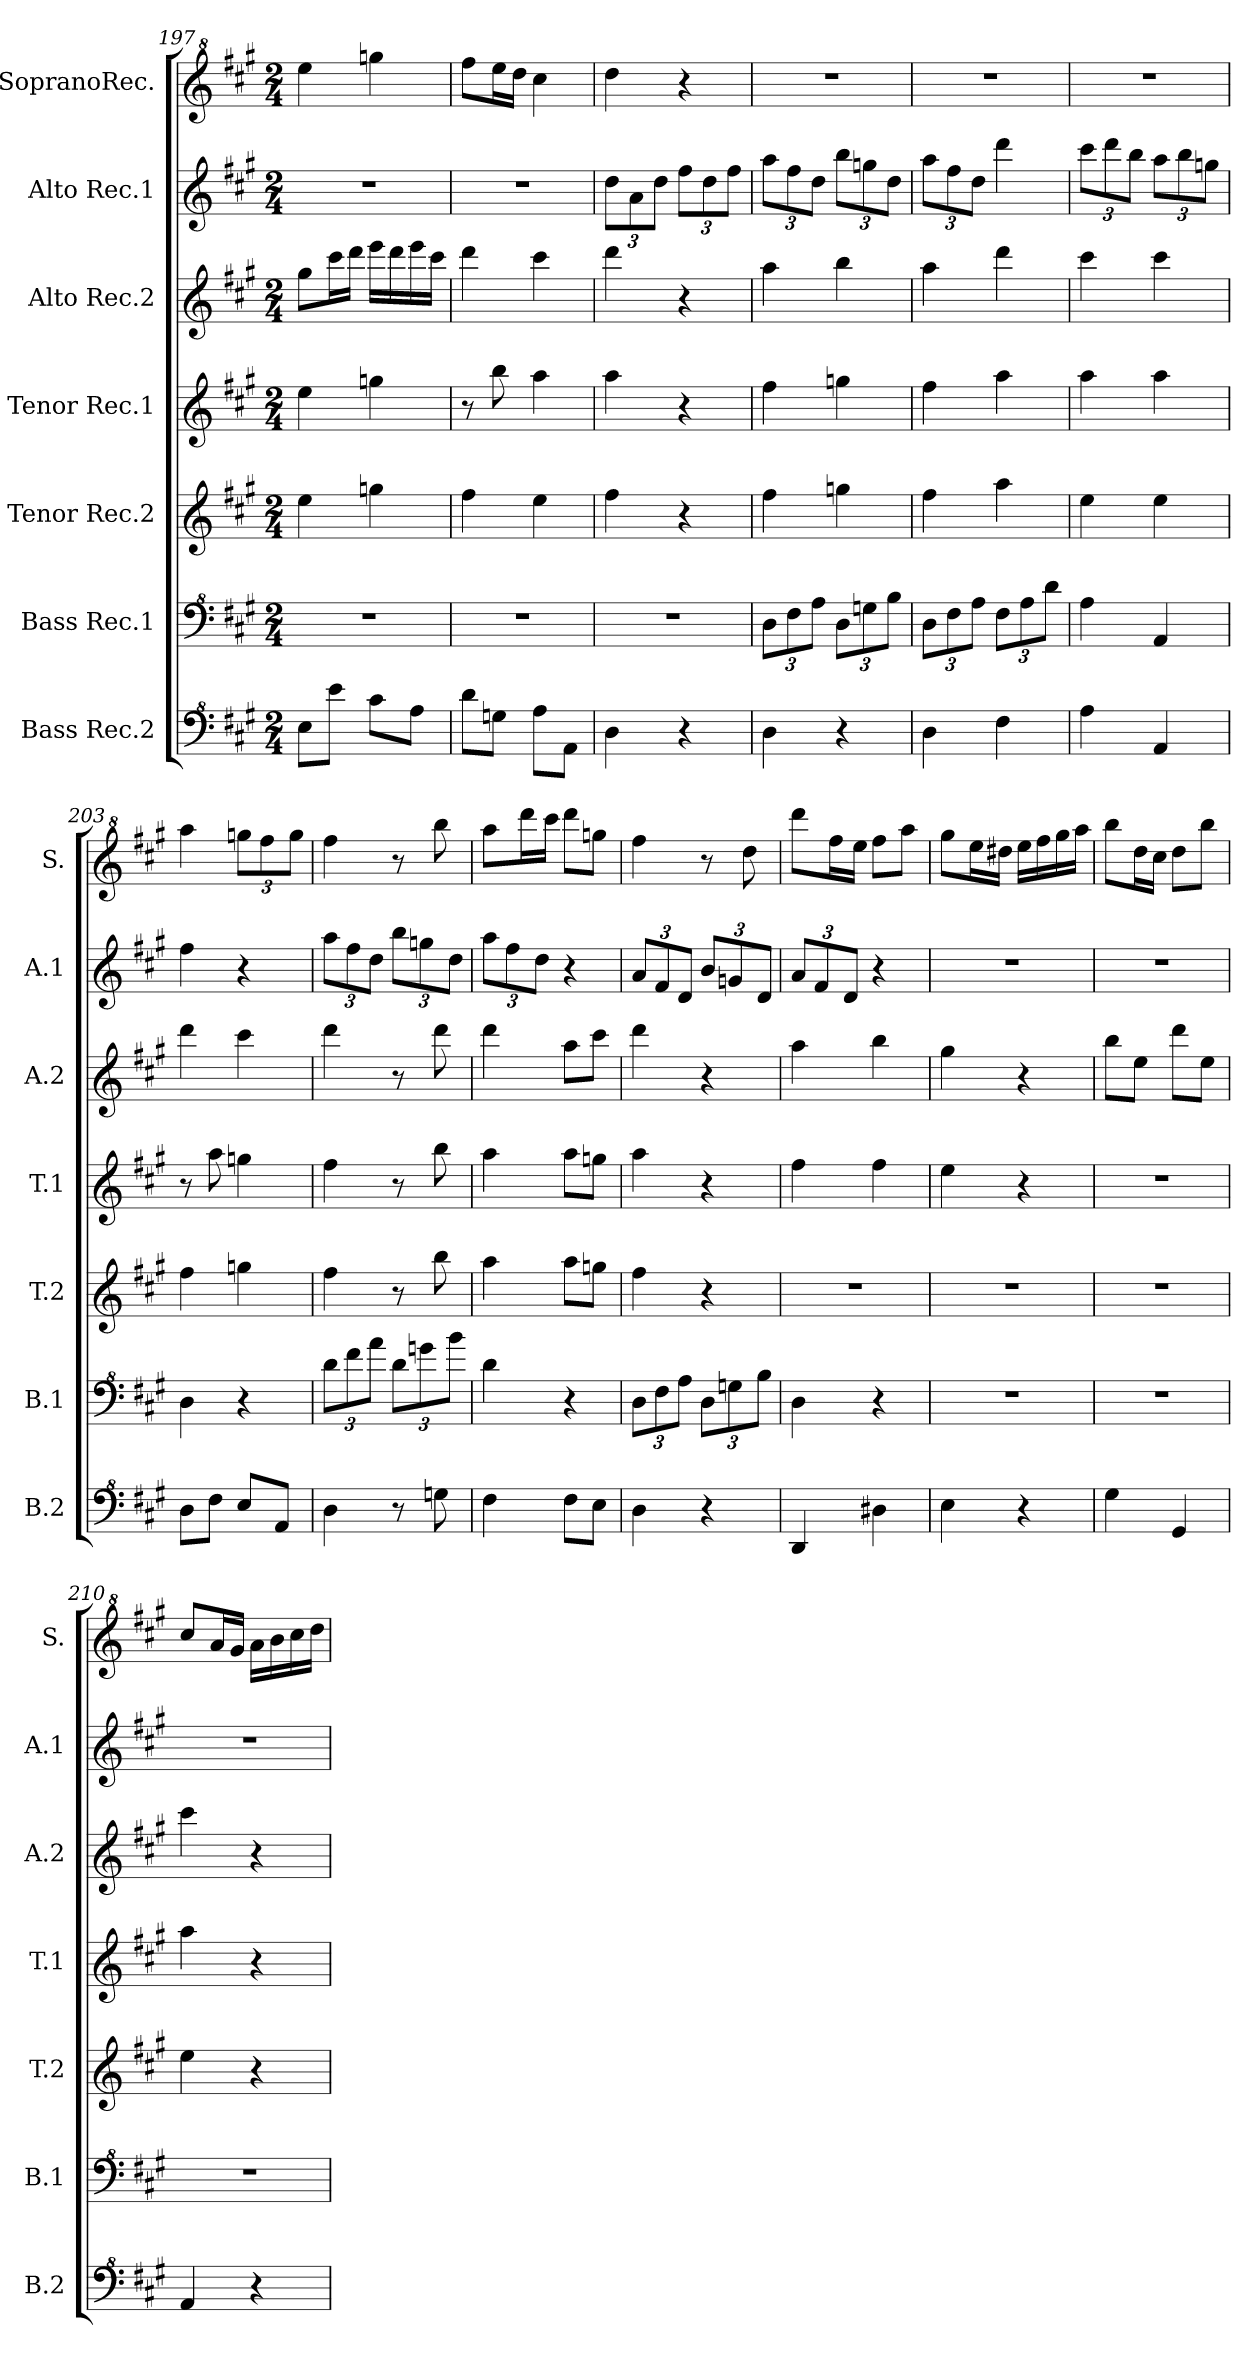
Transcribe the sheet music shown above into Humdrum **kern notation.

**kern	**kern	**kern	**kern	**kern	**kern	**kern
*part7	*part6	*part5	*part4	*part3	*part2	*part1
*staff7	*staff6	*staff5	*staff4	*staff3	*staff2	*staff1
*I"Bass Rec.2	*I"Bass Rec.1	*I"Tenor Rec.2	*I"Tenor Rec.1	*I"Alto Rec.2	*I"Alto Rec.1	*I"SopranoRec.
*I'B.2	*I'B.1	*I'T.2	*I'T.1	*I'A.2	*I'A.1	*I'S.
!!LO:PB:g=z
*clefF^4	*clefF^4	*clefG2	*clefG2	*clefG2	*clefG2	*clefG^2
*k[f#c#g#]	*k[f#c#g#]	*k[f#c#g#]	*k[f#c#g#]	*k[f#c#g#]	*k[f#c#g#]	*k[f#c#g#]
*M2/4	*M2/4	*M2/4	*M2/4	*M2/4	*M2/4	*M2/4
=197	=197	=197	=197	=197	=197	=197
8e\L	2r	4ee\	4ee\	8gg#\L	2r	4eee\
8ee\J	.	.	.	16ccc#\L	.	.
.	.	.	.	16ddd\JJ	.	.
8cc#\L	.	4ggn\	4ggn\	16eee\LL	.	4gggn\
.	.	.	.	16ddd\	.	.
8a\J	.	.	.	16eee\	.	.
.	.	.	.	16ccc#\JJ	.	.
=198	=198	=198	=198	=198	=198	=198
8dd\L	2r	4ff#\	8r	4ddd\	2r	8fff#\L
8gn\J	.	.	8bb\	.	.	16eee\L
.	.	.	.	.	.	16ddd\JJ
8a\L	.	4ee\	4aa\	4ccc#\	.	4ccc#\
8A\J	.	.	.	.	.	.
=199	=199	=199	=199	=199	=199	=199
*	*	*	*	*	*Xbrackettup	*
4d\	2r	4ff#\	4aa\	4ddd\	12dd\L	4ddd\
.	.	.	.	.	12a\	.
.	.	.	.	.	12dd\J	.
4r	.	4r	4r	4r	12ff#\L	4r
.	.	.	.	.	12dd\	.
.	.	.	.	.	12ff#\J	.
=200	=200	=200	=200	=200	=200	=200
*	*Xbrackettup	*	*	*	*	*
4d\	12d\L	4ff#\	4ff#\	4aa\	12aa\L	2r
.	12f#\	.	.	.	12ff#\	.
.	12a\J	.	.	.	12dd\J	.
4r	12d\L	4ggn\	4ggn\	4bb\	12bb\L	.
.	12gn\	.	.	.	12ggn\	.
.	12b\J	.	.	.	12dd\J	.
=201	=201	=201	=201	=201	=201	=201
4d\	12d\L	4ff#\	4ff#\	4aa\	12aa\L	2r
.	12f#\	.	.	.	12ff#\	.
.	12a\J	.	.	.	12dd\J	.
4f#\	12f#\L	4aa\	4aa\	4ddd\	4ddd\	.
.	12a\	.	.	.	.	.
.	12dd\J	.	.	.	.	.
=202	=202	=202	=202	=202	=202	=202
4a\	4a\	4ee\	4aa\	4ccc#\	12ccc#\L	2r
.	.	.	.	.	12ddd\	.
.	.	.	.	.	12bb\J	.
4A/	4A/	4ee\	4aa\	4ccc#\	12aa\L	.
.	.	.	.	.	12bb\	.
.	.	.	.	.	12ggn\J	.
=203	=203	=203	=203	=203	=203	=203
8d\L	4d\	4ff#\	8r	4ddd\	4ff#\	4aaa\
8f#\J	.	.	8aa\	.	.	.
*	*	*	*	*	*	*Xbrackettup
8e/L	4r	4ggn\	4ggn\	4ccc#\	4r	12gggn\L
.	.	.	.	.	.	12fff#\
8A/J	.	.	.	.	.	.
.	.	.	.	.	.	12ggg\J
=204	=204	=204	=204	=204	=204	=204
4d\	12dd\L	4ff#\	4ff#\	4ddd\	12aa\L	4fff#\
.	12ff#\	.	.	.	12ff#\	.
.	12aa\J	.	.	.	12dd\J	.
8r	12dd\L	8r	8r	8r	12bb\L	8r
.	12ggn\	.	.	.	12ggn\	.
8gn\	.	8bb\	8bb\	8ddd\	.	8bbb\
.	12bb\J	.	.	.	12dd\J	.
=205	=205	=205	=205	=205	=205	=205
4f#\	4dd\	4aa\	4aa\	4ddd\	12aa\L	8aaa\L
.	.	.	.	.	12ff#\	.
.	.	.	.	.	.	16dddd\L
.	.	.	.	.	12dd\J	.
.	.	.	.	.	.	16cccc#\JJ
8f#\L	4r	8aa\L	8aa\L	8aa\L	4r	8dddd\L
8e\J	.	8ggn\J	8ggn\J	8ccc#\J	.	8gggn\J
=206	=206	=206	=206	=206	=206	=206
4d\	12d\L	4ff#\	4aa\	4ddd\	12a/L	4fff#\
.	12f#\	.	.	.	12f#/	.
.	12a\J	.	.	.	12d/J	.
4r	12d\L	4r	4r	4r	12b/L	8r
.	12gn\	.	.	.	12gn/	.
.	.	.	.	.	.	8ddd\
.	12b\J	.	.	.	12d/J	.
=207	=207	=207	=207	=207	=207	=207
4D/	4d\	2r	4ff#\	4aa\	12a/L	8dddd\L
.	.	.	.	.	12f#/	.
.	.	.	.	.	.	16fff#\L
.	.	.	.	.	12d/J	.
.	.	.	.	.	.	16eee\JJ
4d#X\	4r	.	4ff#\	4bb\	4r	8fff#\L
.	.	.	.	.	.	8aaa\J
!!LO:LB:g=z
=208	=208	=208	=208	=208	=208	=208
4e\	2r	2r	4ee\	4gg#\	2r	8ggg#\L
.	.	.	.	.	.	16eee\L
.	.	.	.	.	.	16ddd#X\JJ
4r	.	.	4r	4r	.	16eee\LL
.	.	.	.	.	.	16fff#\
.	.	.	.	.	.	16ggg#\
.	.	.	.	.	.	16aaa\JJ
=209	=209	=209	=209	=209	=209	=209
4g#\	2r	2r	2r	8bb\L	2r	8bbb\L
.	.	.	.	8ee\J	.	16ddd\L
.	.	.	.	.	.	16ccc#\JJ
4G#/	.	.	.	8ddd\L	.	8ddd\L
.	.	.	.	8ee\J	.	8bbb\J
=210	=210	=210	=210	=210	=210	=210
4A/	2r	4ee\	4aa\	4ccc#\	2r	8ccc#/L
.	.	.	.	.	.	16aa/L
.	.	.	.	.	.	16gg#/JJ
4r	.	4r	4r	4r	.	16aa\LL
.	.	.	.	.	.	16bb\
.	.	.	.	.	.	16ccc#\
.	.	.	.	.	.	16ddd\JJ
=	=	=	=	=	=	=
*-	*-	*-	*-	*-	*-	*-
